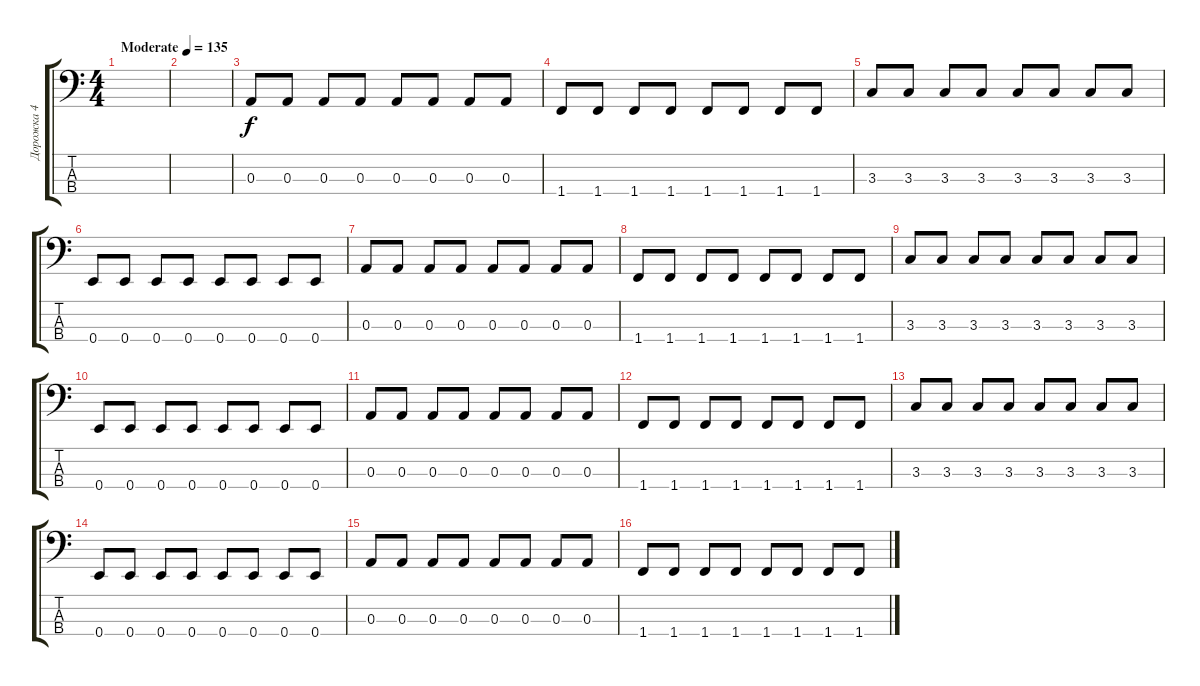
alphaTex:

\track ("Дорожка 4" "Дорожка 4") {instrument electricbassfinger}
\staff {score tabs}
\tuning (G2 D2 A1 E1) {hide}
\ts (4 4)
\tempo (135 "Moderate")
\clef f4
\ks c
|
|
0.3.8 0.3.8 0.3.8 0.3.8 0.3.8 0.3.8 0.3.8 0.3.8 |
1.4.8 1.4.8 1.4.8 1.4.8 1.4.8 1.4.8 1.4.8 1.4.8 |
3.3.8 3.3.8 3.3.8 3.3.8 3.3.8 3.3.8 3.3.8 3.3.8 |
0.4.8 0.4.8 0.4.8 0.4.8 0.4.8 0.4.8 0.4.8 0.4.8 |
0.3.8 0.3.8 0.3.8 0.3.8 0.3.8 0.3.8 0.3.8 0.3.8 |
1.4.8 1.4.8 1.4.8 1.4.8 1.4.8 1.4.8 1.4.8 1.4.8 |
3.3.8 3.3.8 3.3.8 3.3.8 3.3.8 3.3.8 3.3.8 3.3.8 |
0.4.8 0.4.8 0.4.8 0.4.8 0.4.8 0.4.8 0.4.8 0.4.8 |
0.3.8 0.3.8 0.3.8 0.3.8 0.3.8 0.3.8 0.3.8 0.3.8 |
1.4.8 1.4.8 1.4.8 1.4.8 1.4.8 1.4.8 1.4.8 1.4.8 |
3.3.8 3.3.8 3.3.8 3.3.8 3.3.8 3.3.8 3.3.8 3.3.8 |
0.4.8 0.4.8 0.4.8 0.4.8 0.4.8 0.4.8 0.4.8 0.4.8 |
0.3.8 0.3.8 0.3.8 0.3.8 0.3.8 0.3.8 0.3.8 0.3.8 |
1.4.8 1.4.8 1.4.8 1.4.8 1.4.8 1.4.8 1.4.8 1.4.8
